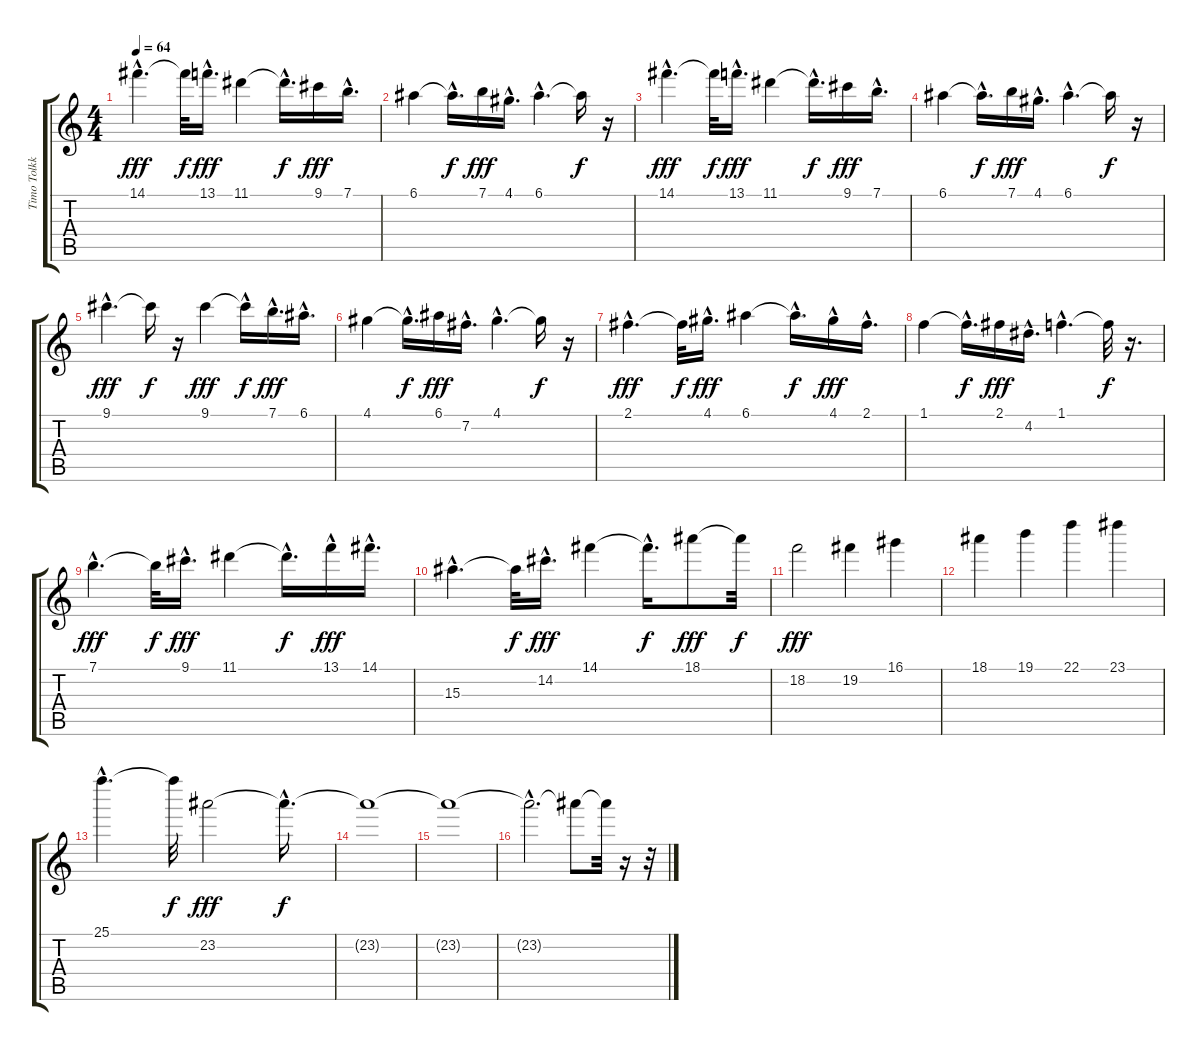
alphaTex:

\track ("Timo Tolkki" "Timo Tolkk") {instrument overdrivenguitar}
\staff {score tabs}
\tuning (E4 B3 G3 D3 A2 E2) {hide}
\ts (4 4)
\tempo 64
\clef g2
\ks c
14.1{hac}.4{d dy fff} 14.1{t}.32{dy f} 13.1{hac}.16{d dy fff} 11.1.4 11.1{hac t}.16{d dy f} 9.1.16{dy fff} 7.1{hac}.16{d} |
6.1.4 6.1{hac t}.16{d dy f} 7.1.16{dy fff} 4.1{hac}.16{d} 6.1{hac}.4{d} 6.1{t}.16{dy f} r.16 |
14.1{hac}.4{d dy fff} 14.1{t}.32{dy f} 13.1{hac}.16{d dy fff} 11.1.4 11.1{hac t}.16{d dy f} 9.1.16{dy fff} 7.1{hac}.16{d} |
6.1.4 6.1{hac t}.16{d dy f} 7.1.16{dy fff} 4.1{hac}.16{d} 6.1{hac}.4{d} 6.1{t}.16{dy f} r.16 |
9.1{hac}.4{d dy fff} 9.1{t}.16{dy f} r.16 9.1.4{dy fff} 9.1{hac t}.16{dy f} 7.1{hac}.16{d dy fff} 6.1{hac}.16{d} |
4.1.4 4.1{hac t}.16{d dy f} 6.1.16{dy fff} 7.2{hac}.16{d} 4.1{hac}.4{d} 4.1{t}.16{dy f} r.16 |
2.1{hac}.4{d dy fff} 2.1{t}.32{dy f} 4.1{hac}.16{d dy fff} 6.1.4 6.1{hac t}.16{d dy f} 4.1{hac}.16{dy fff} 2.1{hac}.16{d} |
1.1.4 1.1{hac t}.16{d dy f} 2.1.16{dy fff} 4.2{hac}.16{d} 1.1{hac}.4{d} 1.1{t}.32{dy f} r.16{d} |
7.1{hac}.4{d dy fff} 7.1{t}.32{dy f} 9.1{hac}.16{d dy fff} 11.1.4 11.1{hac t}.16{d dy f} 13.1{hac}.16{dy fff} 14.1{hac}.16{d} |
15.3{hac}.4{d} 15.3{t}.32{dy f} 14.2{hac}.16{d dy fff} 14.1.4 14.1{hac t}.16{d dy f} 18.1.8{dy fff} 18.1{t}.32{dy f} |
18.2.2{dy fff} 19.2.4 16.1.4 |
18.1.4 19.1.4 22.1.4 23.1.4 |
25.1{hac}.4{d} 25.1{t}.32{dy f} 23.2.2{dy fff} 23.2{hac t}.16{d dy f} |
23.2{t}.1 |
23.2{t}.1 |
23.2{hac t}.2{d} 23.2{t}.8 23.2{t}.32 r.16 r.32
